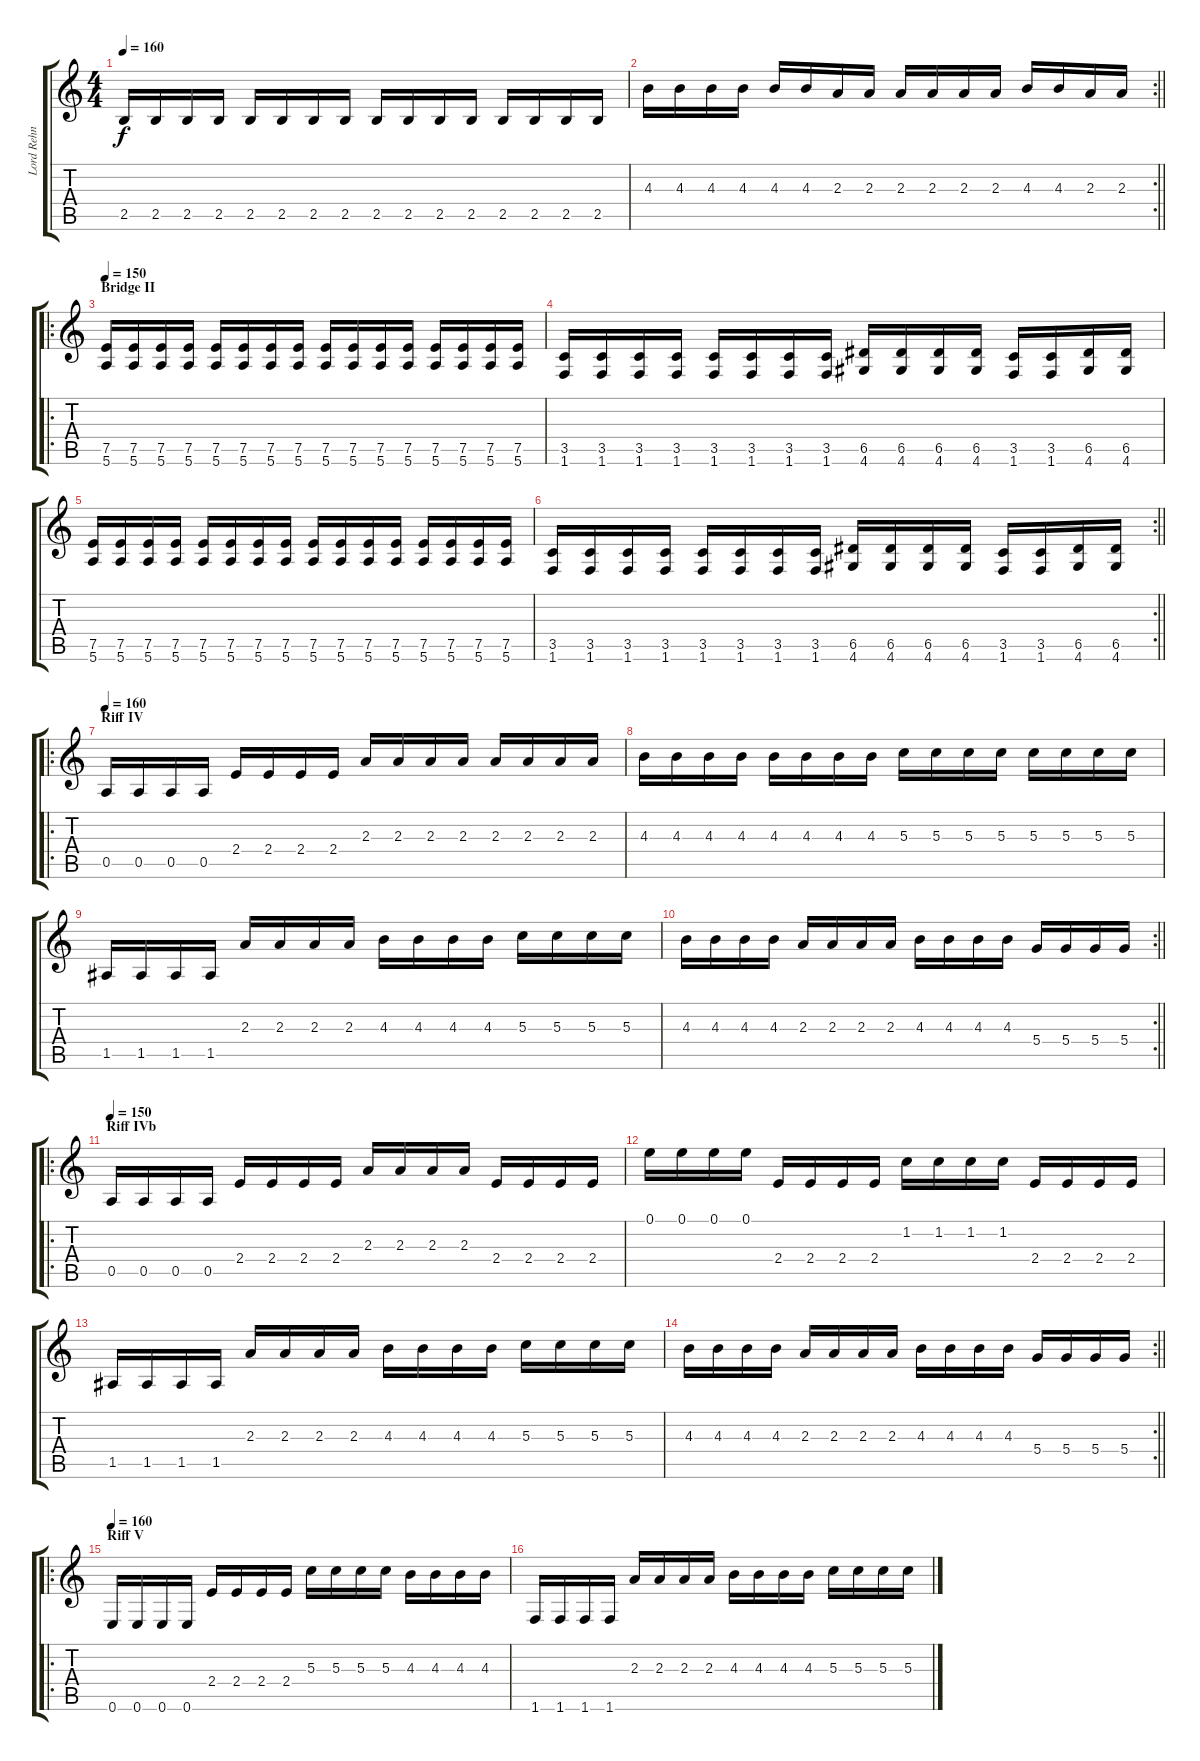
\track ("Lord Rehn" "Lord Rehn") {instrument distortionguitar}
\staff {score tabs}
\tuning (E4 B3 G3 D3 A2 E2) {hide}
\ts (4 4)
\tempo 160
\clef g2
\ks c
2.5.16{dy f} 2.5.16 2.5.16 2.5.16 2.5.16 2.5.16 2.5.16 2.5.16 2.5.16 2.5.16 2.5.16 2.5.16 2.5.16 2.5.16 2.5.16 2.5.16 |
\rc 2
\barLineRight lightlight
4.3.16 4.3.16 4.3.16 4.3.16 4.3.16 4.3.16 2.3.16 2.3.16 2.3.16 2.3.16 2.3.16 2.3.16 4.3.16 4.3.16 2.3.16 2.3.16 |
\ro
\section ("" "Bridge II")
\tempo 150
(7.5 5.6).16 (7.5 5.6).16 (7.5 5.6).16 (7.5 5.6).16 (7.5 5.6).16 (7.5 5.6).16 (7.5 5.6).16 (7.5 5.6).16 (7.5 5.6).16 (7.5 5.6).16 (7.5 5.6).16 (7.5 5.6).16 (7.5 5.6).16 (7.5 5.6).16 (7.5 5.6).16 (7.5 5.6).16 |
(3.5 1.6).16 (3.5 1.6).16 (3.5 1.6).16 (3.5 1.6).16 (3.5 1.6).16 (3.5 1.6).16 (3.5 1.6).16 (3.5 1.6).16 (6.5 4.6).16 (6.5 4.6).16 (6.5 4.6).16 (6.5 4.6).16 (3.5 1.6).16 (3.5 1.6).16 (6.5 4.6).16 (6.5 4.6).16 |
(7.5 5.6).16 (7.5 5.6).16 (7.5 5.6).16 (7.5 5.6).16 (7.5 5.6).16 (7.5 5.6).16 (7.5 5.6).16 (7.5 5.6).16 (7.5 5.6).16 (7.5 5.6).16 (7.5 5.6).16 (7.5 5.6).16 (7.5 5.6).16 (7.5 5.6).16 (7.5 5.6).16 (7.5 5.6).16 |
\rc 2
\barLineRight lightlight
(3.5 1.6).16 (3.5 1.6).16 (3.5 1.6).16 (3.5 1.6).16 (3.5 1.6).16 (3.5 1.6).16 (3.5 1.6).16 (3.5 1.6).16 (6.5 4.6).16 (6.5 4.6).16 (6.5 4.6).16 (6.5 4.6).16 (3.5 1.6).16 (3.5 1.6).16 (6.5 4.6).16 (6.5 4.6).16 |
\ro
\section ("" "Riff IV")
\tempo 160
0.5.16 0.5.16 0.5.16 0.5.16 2.4.16 2.4.16 2.4.16 2.4.16 2.3.16 2.3.16 2.3.16 2.3.16 2.3.16 2.3.16 2.3.16 2.3.16 |
4.3.16 4.3.16 4.3.16 4.3.16 4.3.16 4.3.16 4.3.16 4.3.16 5.3.16 5.3.16 5.3.16 5.3.16 5.3.16 5.3.16 5.3.16 5.3.16 |
1.5.16 1.5.16 1.5.16 1.5.16 2.3.16 2.3.16 2.3.16 2.3.16 4.3.16 4.3.16 4.3.16 4.3.16 5.3.16 5.3.16 5.3.16 5.3.16 |
\rc 2
\barLineRight lightlight
4.3.16 4.3.16 4.3.16 4.3.16 2.3.16 2.3.16 2.3.16 2.3.16 4.3.16 4.3.16 4.3.16 4.3.16 5.4.16 5.4.16 5.4.16 5.4.16 |
\ro
\section ("" "Riff IVb")
\tempo 150
0.5.16 0.5.16 0.5.16 0.5.16 2.4.16 2.4.16 2.4.16 2.4.16 2.3.16 2.3.16 2.3.16 2.3.16 2.4.16 2.4.16 2.4.16 2.4.16 |
0.1.16 0.1.16 0.1.16 0.1.16 2.4.16 2.4.16 2.4.16 2.4.16 1.2.16 1.2.16 1.2.16 1.2.16 2.4.16 2.4.16 2.4.16 2.4.16 |
1.5.16 1.5.16 1.5.16 1.5.16 2.3.16 2.3.16 2.3.16 2.3.16 4.3.16 4.3.16 4.3.16 4.3.16 5.3.16 5.3.16 5.3.16 5.3.16 |
\rc 2
\barLineRight lightlight
4.3.16 4.3.16 4.3.16 4.3.16 2.3.16 2.3.16 2.3.16 2.3.16 4.3.16 4.3.16 4.3.16 4.3.16 5.4.16 5.4.16 5.4.16 5.4.16 |
\ro
\section ("" "Riff V")
\tempo 160
0.6.16 0.6.16 0.6.16 0.6.16 2.4.16 2.4.16 2.4.16 2.4.16 5.3.16 5.3.16 5.3.16 5.3.16 4.3.16 4.3.16 4.3.16 4.3.16 |
1.6.16 1.6.16 1.6.16 1.6.16 2.3.16 2.3.16 2.3.16 2.3.16 4.3.16 4.3.16 4.3.16 4.3.16 5.3.16 5.3.16 5.3.16 5.3.16
